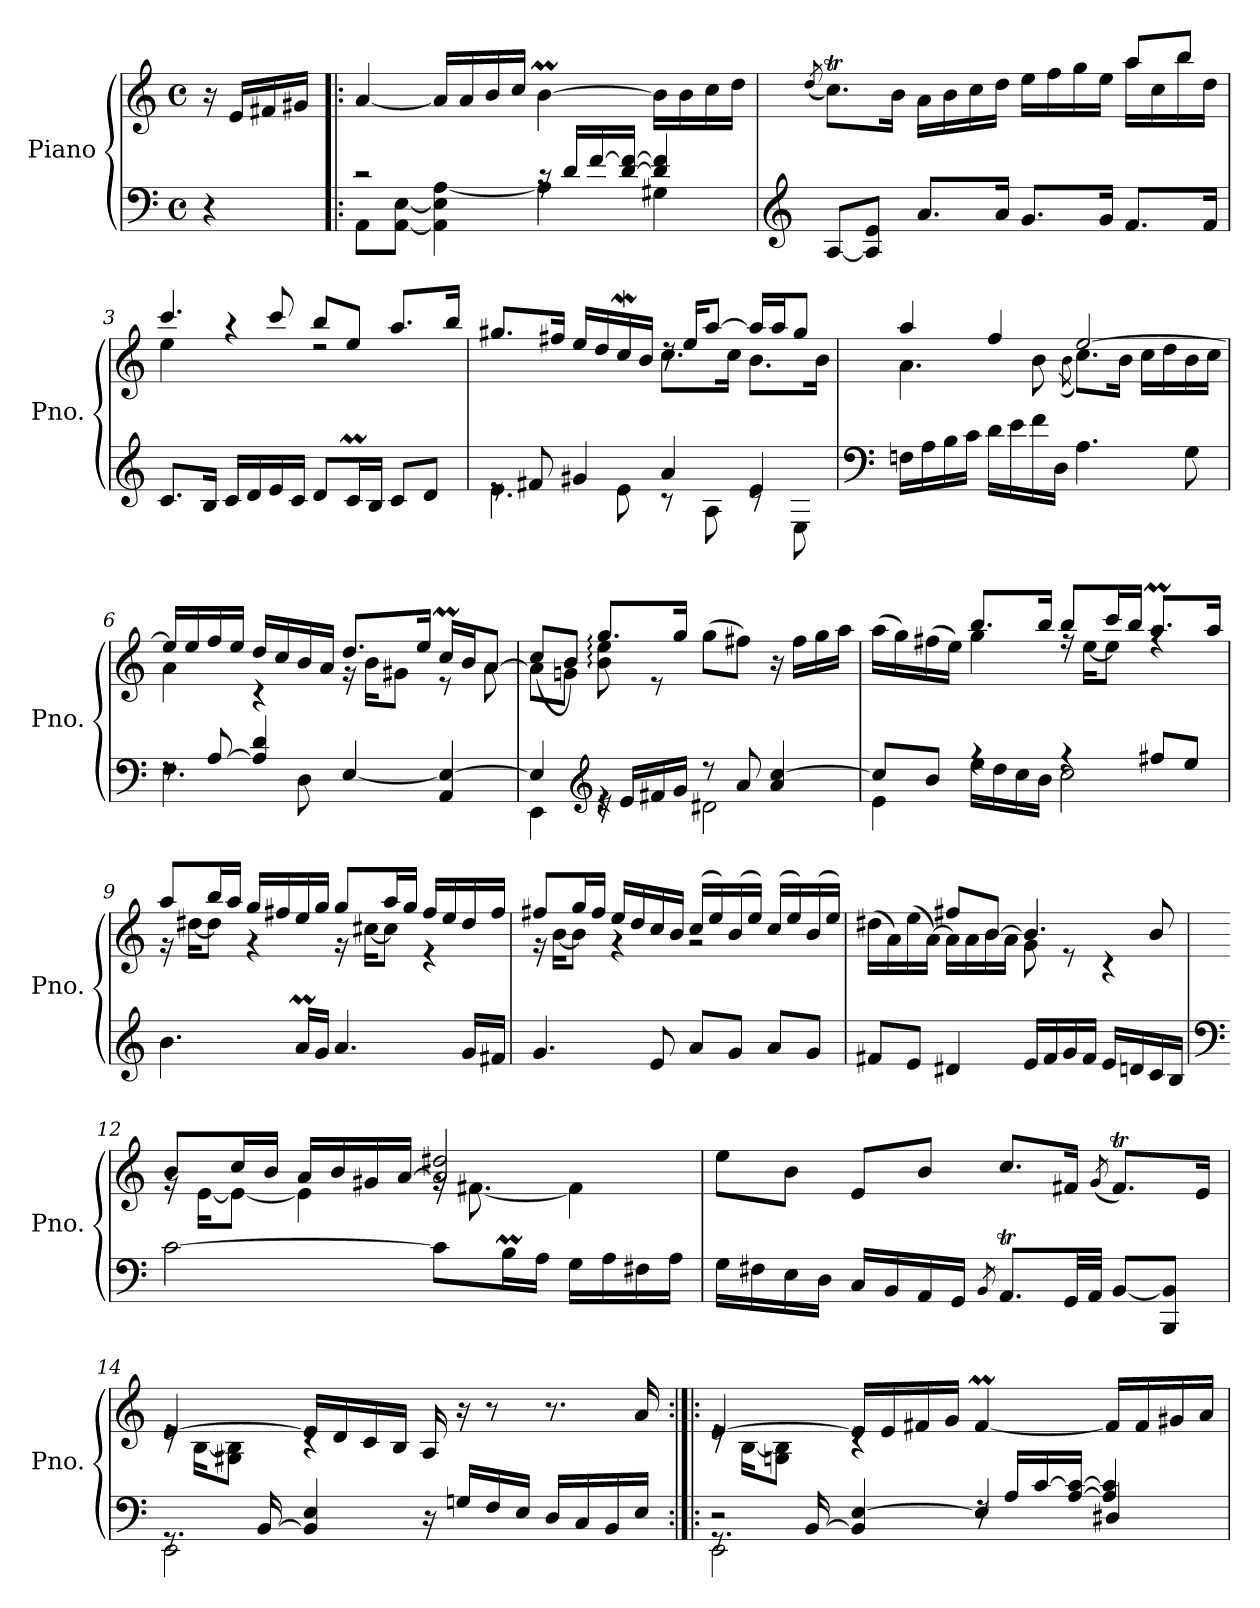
**kern	**kern
*part1	*part1
*staff2	*staff1
*I"Piano	*
*I'Pno.	*
*clefF4	*clefG2
*k[]	*k[]
*M4/4	*M4/4
*met(c)	*met(c)
*MM38	*MM38
=	=
4r	16r
.	16e/LL
.	16f#X/
.	16g#X/JJ
=1!|:	=1!|:
*^	*
2rc	8AA\L	[4a/
.	[8AA\ [8E\J	.
.	4AA\] 4E\] [4A\	16a/LL]
.	.	16a/
.	.	16b/
.	.	16cc/JJ
16rc	4A\]	[4bm\
16d/LL	.	.
[16f/	.	.
[16d/ 16f/_JJ	.	.
4d/] 4f/]	4G#X\	16b\LL]
.	.	16b\
.	.	16cc\
.	.	16dd\JJ
*v	*v	*
=2	=2
*clefG2	*
.	(<8qdd/
*	*^
[8A/L	8.ccT\L)	2.ryy
8A/] 8e/J	.	.
.	16b\Jk	.
8.a/L	16a\LL	.
.	16b\	.
.	16cc\	.
16a/Jk	16dd\JJ	.
8.g/L	16ee\LL	.
.	16ff\	.
.	16gg\	.
16g/Jk	16ee\JJ	.
8.f/L	16aa\LL	8aa/L
.	16cc\	.
.	16bb\	8bb/J
16f/Jk	16dd\JJ	.
=3	=3	=3
8.c/L	4.ccc/	4ee\
16B/Jk	.	.
16c/LL	.	4raa
16d/	.	.
16e/	8ccc/	.
16c/JJ	.	.
8d/L	8bb/L	2rdd
16cM/L	8ee/J	.
16B/JJ	.	.
8c/L	8.aa/L	.
8d/J	.	.
.	16bb/Jk	.
!!LO:LB:g=z	!!
=4	=4	=4
*^	*	*
8re	4.e\	8.gg#X/L	2ryy
8f#X/	.	.	.
.	.	16ff#X/Jk	.
4g#X/	.	16ee/LL	.
.	.	16dd/	.
.	8e\	16ccw/	.
.	.	16b/JJ	.
4a/	8rc	16rdd	8.cc\L
.	.	16ee/KL	.
.	8A\	[8aa/J	.
.	.	.	16cc\Jk
4e/	8rc	16aa/LL]	8.b\L
.	.	16aa/J	.
.	8E\	8gg#/J	.
.	.	.	16b\Jk
*v	*v	*	*
=5	=5	=5
*clefF4	*	*
16Fn\LL	4aa/	4.a\
16A\	.	.
16B\	.	.
16c\JJ	.	.
16d\LL	4ff/	.
16e\	.	.
16f\	.	8b\
16D\JJ	.	.
.	.	(<8qb\
4.A\	[2ee/	8.cc\L)
.	.	16b\Jk
.	.	16cc\LL
.	.	16dd\
8G\	.	16b\
.	.	16cc\JJ
=6	=6	=6
*^	*	*
8rF	4.F\	16ee/LL]	4a\
.	.	16ee/	.
[8A/	.	16ff/	.
.	.	16ee/JJ	.
4A/] 4d/	.	16dd/LL	4r
.	.	16cc/	.
.	8D\	16b/	.
.	.	16a/JJ	.
[4E/	2ryy	8.dd/L	16r
.	.	.	16b\KL
.	.	.	8g#X\J
.	.	16ee/Jk	.
4AA/ 4E/_	.	16ccM/LL	8r
.	.	16b/J	.
.	.	[8a/J	8a\
!!LO:LB:g=z	!!
=7	=7	=7	=7
4E/]	4EE\	8a\L]	(>8cc/L
.	.	8gn\J	8b/J)
*clefG2	*	*	*
16re	4re	8b\: 8ee\:	8.gg:/L
16e/LL	.	.	.
16f#X/	.	8re	.
16g/JJ	.	.	16gg/Jk
8r	2d#X\	(>8gg\L	2ryy
8a/	.	8ff#X\J)	.
4a/ [4cc/	.	16r	.
.	.	16ff#\LL	.
.	.	16gg\	.
.	.	16aa\JJ	.
=8	=8	=8	=8
8cc/L]	4e\	(>16aa\LL	4ryy
.	.	16gg\)	.
8b/J	.	(<16ff#X\	.
.	.	16ee\JJ)	.
4rff	16ee\LL	8.bb/L	4gg\
.	16dd\	.	.
.	16cc\	.	.
.	16b\JJ	16bb/Jk	.
4rff	2cc\	8bb/L	16rff
.	.	.	[16ee\KL
.	.	16ccc/L	8ee\J]
.	.	16bb/JJ	.
8ff#X/L	.	8.aaM/L	4rff
8ee/J	.	.	.
.	.	16aa/Jk	.
*v	*v	*	*
=9	=9	=9
4.b\	8aa/L	16r
.	.	[16dd#X\KL
.	16bb/L	8dd#\J]
.	16aa/JJ	.
.	16gg/LL	4r
.	16ff#X/	.
16aM/LL	16ee/	.
16g/JJ	16gg/JJ	.
4.a/	8gg/L	16r
.	.	[16cc#X\KL
.	16aa/L	8cc#\J]
.	16gg/JJ	.
.	16ff#/LL	4r
.	16ee/	.
16g/LL	16dd#/	.
16f#X/JJ	16ff#/JJ	.
!!LO:LB:g=z	!!
=10	=10	=10
4.g/	8ff#X/L	16r
.	.	[16b\KL
.	16gg/L	8b\J]
.	16ff#/JJ	.
.	16ee/LL	4rg
.	16dd/	.
8e/	16cc/	.
.	16b/JJ	.
8a/L	(<16cc/LL	2rg
.	16ee/)	.
8g/J	(<16b/	.
.	16ee/JJ)	.
8a/L	(<16cc/LL	.
.	16ee/)	.
8g/J	(<16b/	.
.	16ee/JJ)	.
=11	=11	=11
8f#X/L	(>16dd#X\LL	4ryy
.	16a\)	.
8e/J	(>16ee\	.
.	[16a\JJ)	.
4d#X/	8ff#X/L	16a\LL]
.	.	16a\
.	[8b/J	16b\
.	.	16a\JJ
16e/LL	4.b/]	8g\
16f#/	.	.
16g/	.	8r
16f#/JJ	.	.
16e/LL	.	4r
16dn/	.	.
16c/	8b/	.
16B/JJ	.	.
=12	=12	=12
*clefF4	*	*
[2c\	8b/L	16rg
.	.	[16e\KL
.	16cc/L	8e\J_
.	16b/JJ	.
.	16a/LL	4e\]
.	16b/	.
.	16g#X/	.
.	[16a/JJ	.
8c\L]	2a/] 2dd#X/	16rg
.	.	[8.f#X\
16Bm\L	.	.
16A\JJ	.	.
16G\LL	.	4f#\]
16A\	.	.
16F#X\	.	.
16A\JJ	.	.
*	*v	*v
!!LO:LB:g=z
=13	=13
16G\LL	8ee\L
16F#X\	.
16E\	8b\J
16D\JJ	.
16C/LL	8e/L
16BB/	.
16AA/	8b/J
16GG/JJ	.
8qBB/	.
8.AAT/L	8.cc/L
32GG/LL	16f#X/Jk
32AA/JJJ	.
.	(<8qg/
[8BB/L	8.f#t/L)
8BBB/ 8BB/]J	.
.	16e/Jk
=14	=14
*^	*^
8.rGG	2EE\	[4e/	16re
.	.	.	[16B\KL
.	.	.	8G#X\ 8B\]J
[16BB/	.	.	.
4BB/] 4E/	.	16e/LL]	4rc
.	.	16d/	.
.	.	16c/	.
.	.	16B/JJ	.
16r	2ryy	16A/	2ryy
16Gn/LL	.	16r	.
16F/	.	8r	.
16E/JJ	.	.	.
16D/LL	.	8.r	.
16C/	.	.	.
16BB/	.	.	.
16E/JJ	.	16a/	.
=15:|!|:	=15:|!|:	=15:|!|:	=15:|!|:
*	*^	*	*
8.rGG	2EE\	2r	[4e/	16re
.	.	.	.	[16B\KL
.	.	.	.	8Gn\ 8B\]J
[16BB/	.	.	.	.
4BB/] [4E/	.	.	16e/LL]	4rc
.	.	.	16e/	.
.	.	.	16f#X/	.
.	.	.	16g/JJ	.
4E/]	2ryy	16rF	[4f#m/	2ryy
.	.	16A/LL	.	.
.	.	[16c/	.	.
.	.	[16A/ 16c/_JJ	.	.
4D#X/	.	4A/] 4c/]	16f#/LL]	.
.	.	.	16f#/	.
.	.	.	16g#X/	.
.	.	.	16a/JJ	.
*v	*v	*v	*	*
*	*v	*v
=	=
*-	*-
